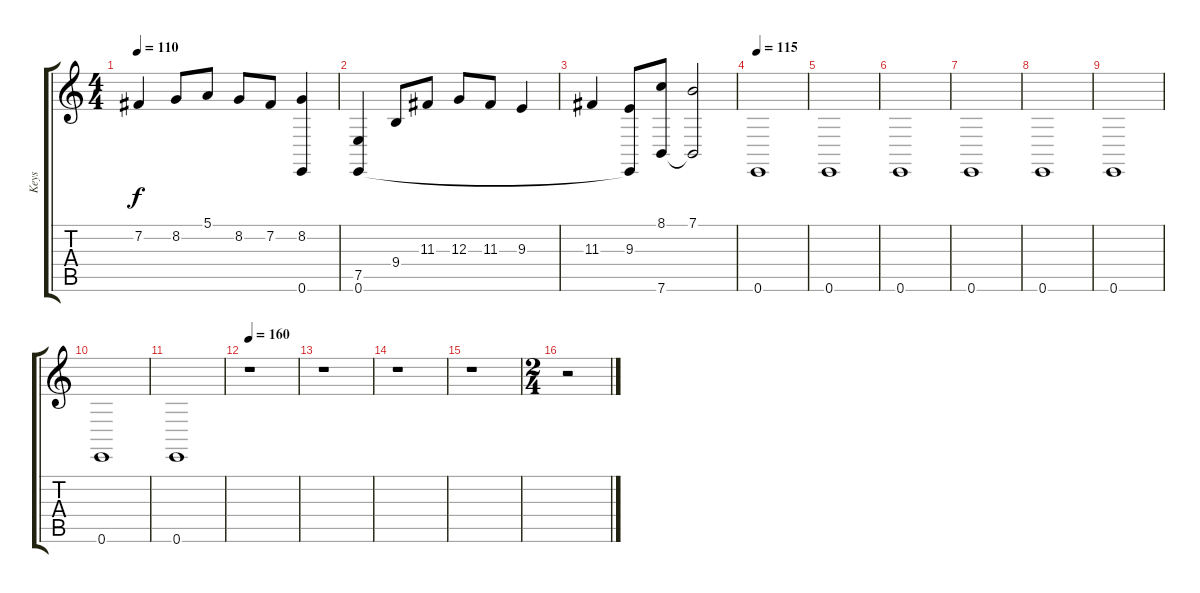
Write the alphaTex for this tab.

\track ("Keys" "Keys") {instrument pad8sweep}
\staff {score tabs}
\tuning (E4 B3 G3 D3 A2 E2) {hide}
\ts (4 4)
\tempo 110
\clef g2
\ks c
7.2.4{dy f} 8.2.8 5.1.8 8.2.8 7.2.8 (8.2 0.6{t}).4 |
(7.5 0.6).4 9.4.8 11.3.8 12.3.8 11.3.8 9.3.4 |
11.3.4 (9.3 0.6{t}).8 (8.1 7.6).8 (7.1 7.6{t}).2 |
\tempo 115
0.6.1{instrument timpani} |
0.6.1 |
0.6.1 |
0.6.1 |
0.6.1 |
0.6.1 |
0.6.1 |
0.6.1 |
\tempo 160
r.1 |
r.1 |
r.1 |
r.1 |
\ts (2 4)
r.2
